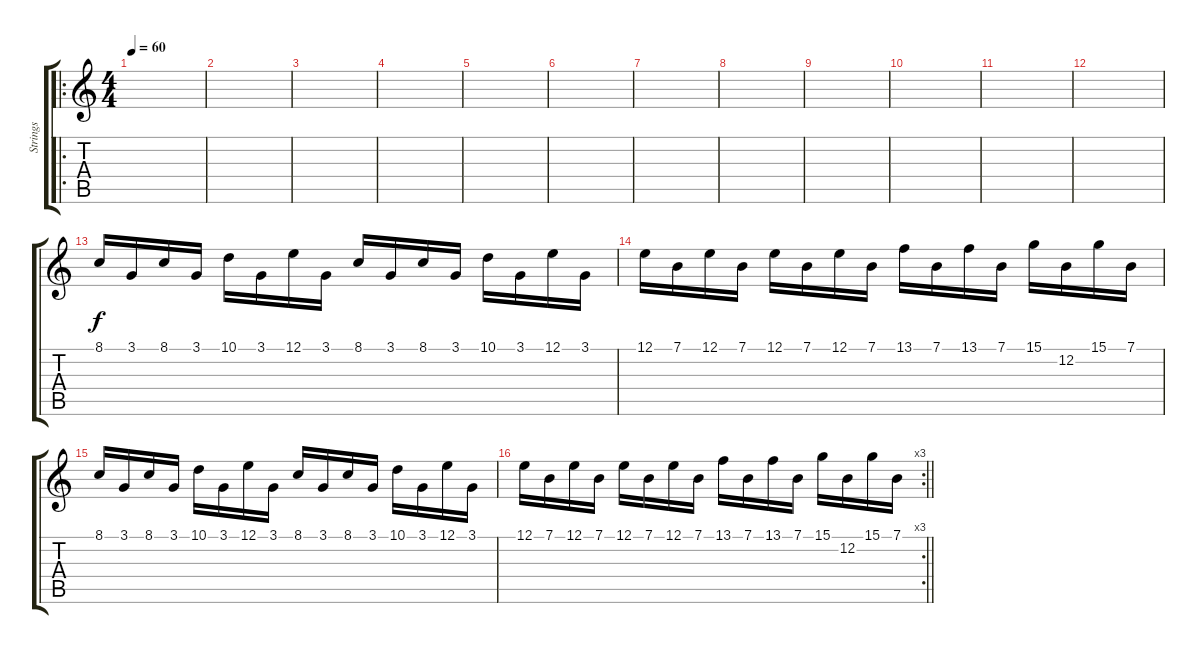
\track ("Strings" "Strings") {instrument stringensemble1 bank 255}
\staff {score tabs}
\tuning (E4 B3 G3 D3 A2 E2) {hide}
\ro
\ts (4 4)
\tempo 60
\clef g2
\ks c
|
|
|
|
|
|
|
|
|
|
|
|
8.1.16 3.1.16 8.1.16 3.1.16 10.1.16 3.1.16 12.1.16 3.1.16 8.1.16 3.1.16 8.1.16 3.1.16 10.1.16 3.1.16 12.1.16 3.1.16 |
12.1.16 7.1.16 12.1.16 7.1.16 12.1.16 7.1.16 12.1.16 7.1.16 13.1.16 7.1.16 13.1.16 7.1.16 15.1.16 12.2.16 15.1.16 7.1.16 |
8.1.16 3.1.16 8.1.16 3.1.16 10.1.16 3.1.16 12.1.16 3.1.16 8.1.16 3.1.16 8.1.16 3.1.16 10.1.16 3.1.16 12.1.16 3.1.16 |
\rc 3
\barLineRight lightlight
12.1.16 7.1.16 12.1.16 7.1.16 12.1.16 7.1.16 12.1.16 7.1.16 13.1.16 7.1.16 13.1.16 7.1.16 15.1.16 12.2.16 15.1.16 7.1.16
